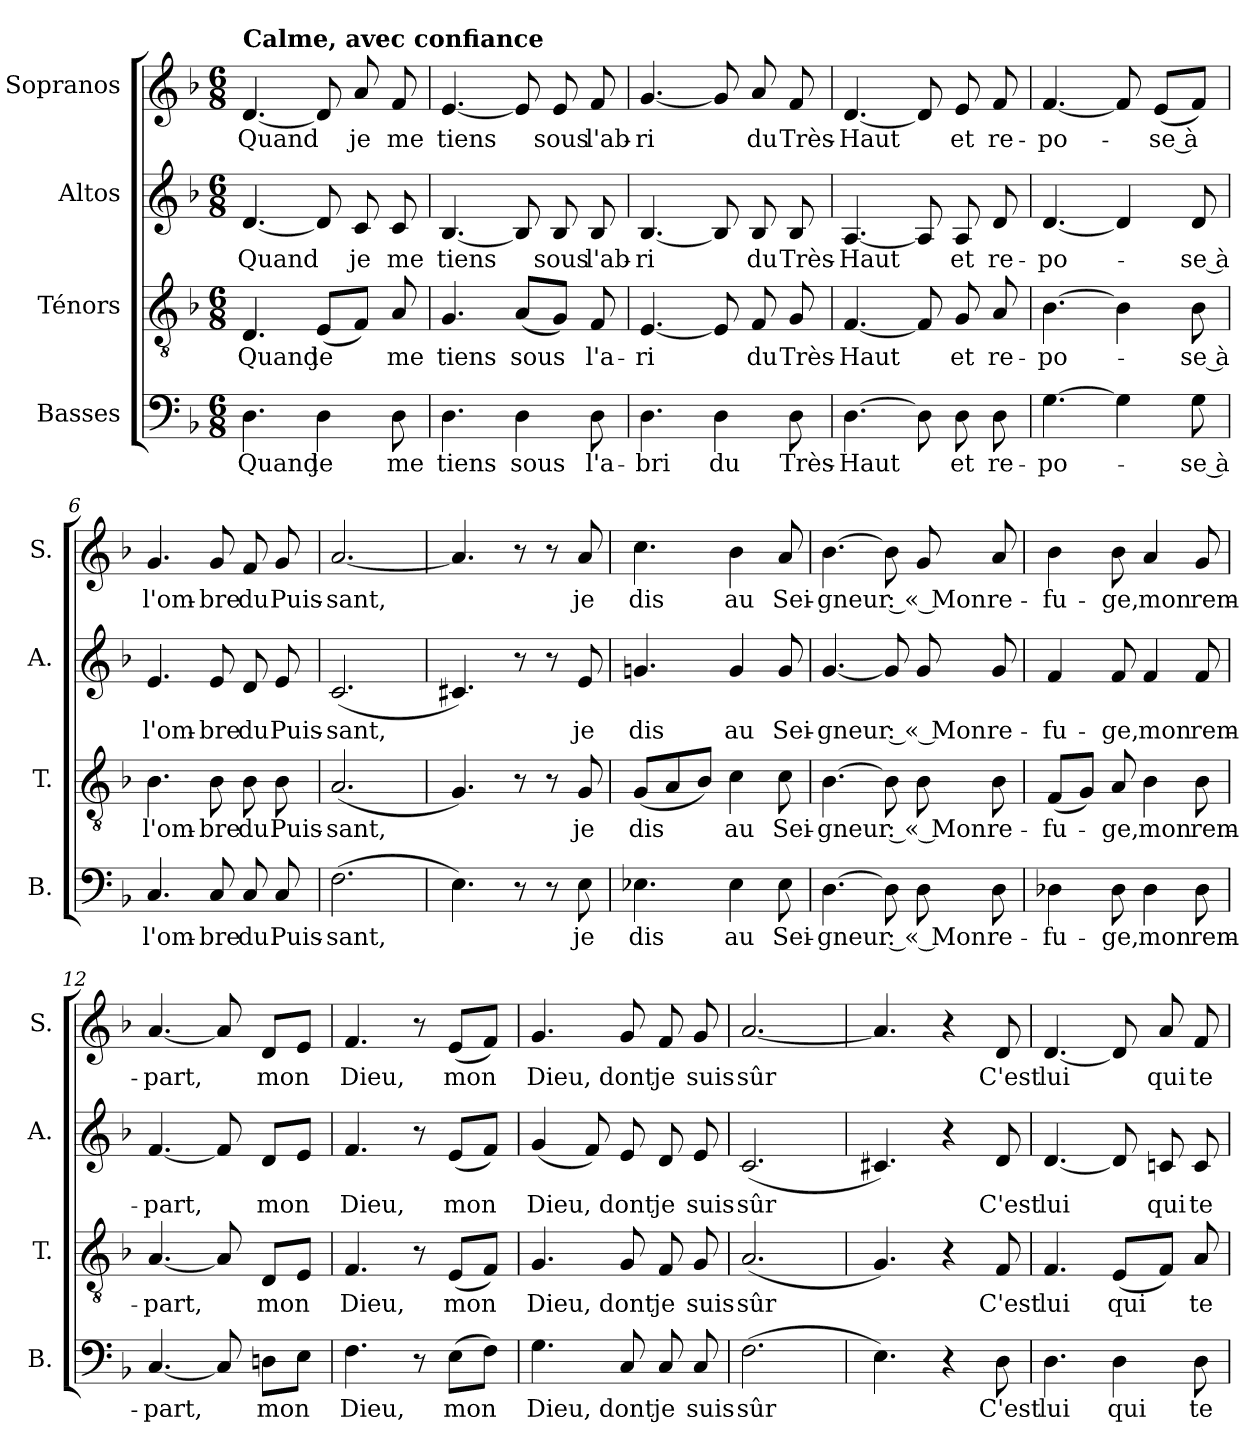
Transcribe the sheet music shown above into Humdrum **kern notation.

**kern	**text	**kern	**text	**kern	**text	**kern	**text
*part4	*part4	*part3	*part3	*part2	*part2	*part1	*part1
*staff4	*staff4	*staff3	*staff3	*staff2	*staff2	*staff1	*staff1
*I"Basses	*	*I"Ténors	*	*I"Altos	*	*I"Sopranos	*
*I'B.	*	*I'T.	*	*I'A.	*	*I'S.	*
*clefF4	*	*clefGv2	*	*clefG2	*	*clefG2	*
*	*	*ITrd7c12	*	*	*	*	*
*k[b-]	*	*k[b-]	*	*k[b-]	*	*k[b-]	*
*d:	*	*d:	*	*d:	*	*d:	*
*M6/8	*	*M6/8	*	*M6/8	*	*M6/8	*
=1	=1	=1	=1	=1	=1	=1	=1
!	!	!	!	!	!	!LO:TX:a:B:t=Calme, avec confiance	!
!	!LO:LY:b	!	!LO:LY:b	!	!LO:LY:b	!	!LO:LY:b
4.D\	Quand	4.DD/	Quand	[<4.d/	Quand	[<4.d/	Quand
!	!LO:LY:b	!	!LO:LY:b	!	!	!	!
4D\	je	(<8EE/L	je	8d/]	.	8d/]	.
!	!	!	!	!	!LO:LY:b	!	!LO:LY:b
.	.	8FF/J)	.	8c/	je	8a/	je
!	!LO:LY:b	!	!LO:LY:b	!	!LO:LY:b	!	!LO:LY:b
8D\	me	8AA/	me	8c/	me	8f/	me
=2	=2	=2	=2	=2	=2	=2	=2
!	!LO:LY:b	!	!LO:LY:b	!	!LO:LY:b	!	!LO:LY:b
4.D\	tiens	4.GG/	tiens	[<4.B-/	tiens	[<4.e/	tiens
!	!LO:LY:b	!	!LO:LY:b	!	!	!	!
4D\	sous	(<8AA/L	sous	8B-/]	.	8e/]	.
!	!	!	!	!	!LO:LY:b	!	!LO:LY:b
.	.	8GG/J)	.	8B-/	sous	8e/	sous
!	!LO:LY:b	!	!LO:LY:b	!	!LO:LY:b	!	!LO:LY:b
8D\	l'a-	8FF/	l'a-	8B-/	l'ab-	8f/	l'ab-
=3	=3	=3	=3	=3	=3	=3	=3
!	!LO:LY:b	!	!LO:LY:b	!	!LO:LY:b	!	!LO:LY:b
4.D\	-bri	[<4.EE/	-ri	[<4.B-/	-ri	[<4.g/	-ri
!	!LO:LY:b	!	!	!	!	!	!
4D\	du	8EE/]	.	8B-/]	.	8g/]	.
!	!	!	!LO:LY:b	!	!LO:LY:b	!	!LO:LY:b
.	.	8FF/	du	8B-/	du	8a/	du
!	!LO:LY:b	!	!LO:LY:b	!	!LO:LY:b	!	!LO:LY:b
8D\	Très-	8GG/	Très-	8B-/	Très-	8f/	Très-
=4	=4	=4	=4	=4	=4	=4	=4
!	!LO:LY:b	!	!LO:LY:b	!	!LO:LY:b	!	!LO:LY:b
[>4.D\	-Haut	[<4.FF/	-Haut	[<4.A/	-Haut	[<4.d/	-Haut
8D\]	.	8FF/]	.	8A/]	.	8d/]	.
!	!LO:LY:b	!	!LO:LY:b	!	!LO:LY:b	!	!LO:LY:b
8D\	et	8GG/	et	8A/	et	8e/	et
!	!LO:LY:b	!	!LO:LY:b	!	!LO:LY:b	!	!LO:LY:b
8D\	re-	8AA/	re-	8d/	re-	8f/	re-
=5	=5	=5	=5	=5	=5	=5	=5
!	!LO:LY:b	!	!LO:LY:b	!	!LO:LY:b	!	!LO:LY:b
[>4.G\	-po-	[>4.BB-\	-po-	[<4.d/	-po-	[<4.f/	-po-
4G\]	.	4BB-\]	.	4d/]	.	8f/]	.
!	!	!	!	!	!	!	!LO:LY:b
.	.	.	.	.	.	(<8e/L	-se à
!	!LO:LY:b	!	!LO:LY:b	!	!LO:LY:b	!	!
8G\	-se à	8BB-\	-se à	8d/	-se à	8f/J)	.
=6	=6	=6	=6	=6	=6	=6	=6
!	!LO:LY:b	!	!LO:LY:b	!	!LO:LY:b	!	!LO:LY:b
4.C/	l'om-	4.BB-\	l'om-	4.e/	l'om-	4.g/	l'om-
!	!LO:LY:b	!	!LO:LY:b	!	!LO:LY:b	!	!LO:LY:b
8C/	-bre	8BB-\	-bre	8e/	-bre	8g/	-bre
!	!LO:LY:b	!	!LO:LY:b	!	!LO:LY:b	!	!LO:LY:b
8C/	du	8BB-\	du	8d/	du	8f/	du
!	!LO:LY:b	!	!LO:LY:b	!	!LO:LY:b	!	!LO:LY:b
8C/	Puis-	8BB-\	Puis-	8e/	Puis-	8g/	Puis-
=7	=7	=7	=7	=7	=7	=7	=7
!	!LO:LY:b	!	!LO:LY:b	!	!LO:LY:b	!	!LO:LY:b
(>2.F\	-sant,	(<2.AA/	-sant,	(<2.c/	-sant,	[<2.a/	-sant,
!!LO:LB:g=z
=8	=8	=8	=8	=8	=8	=8	=8
4.E\)	.	4.GG/)	.	4.c#X/)	.	4.a/]	.
8r	.	8r	.	8r	.	8r	.
8r	.	8r	.	8r	.	8r	.
!	!LO:LY:b	!	!LO:LY:b	!	!LO:LY:b	!	!LO:LY:b
8E\	je	8GG/	je	8e/	je	8a/	je
=9	=9	=9	=9	=9	=9	=9	=9
!	!LO:LY:b	!	!LO:LY:b	!	!LO:LY:b	!	!LO:LY:b
4.E-X\	dis	(<8GG/L	dis	4.gn/	dis	4.cc\	dis
.	.	8AA/	.	.	.	.	.
.	.	8BB-/J)	.	.	.	.	.
!	!LO:LY:b	!	!LO:LY:b	!	!LO:LY:b	!	!LO:LY:b
4E-\	au	4C\	au	4g/	au	4b-\	au
!	!LO:LY:b	!	!LO:LY:b	!	!LO:LY:b	!	!LO:LY:b
8E-\	Sei-	8C\	Sei-	8g/	Sei-	8a/	Sei-
=10	=10	=10	=10	=10	=10	=10	=10
!	!LO:LY:b	!	!LO:LY:b	!	!LO:LY:b	!	!LO:LY:b
[>4.D\	-gneur :	[>4.BB-\	-gneur :	[<4.g/	-gneur :	[>4.b-\	-gneur :
8D\]	.	8BB-\]	.	8g/]	.	8b-\]	.
!	!LO:LY:b	!	!LO:LY:b	!	!LO:LY:b	!	!LO:LY:b
8D\	« Mon	8BB-\	« Mon	8g/	« Mon	8g/	« Mon
!	!LO:LY:b	!	!LO:LY:b	!	!LO:LY:b	!	!LO:LY:b
8D\	re-	8BB-\	re-	8g/	re-	8a/	re-
=11	=11	=11	=11	=11	=11	=11	=11
!	!LO:LY:b	!	!LO:LY:b	!	!LO:LY:b	!	!LO:LY:b
4D-X\	-fu-	(<8FF/L	-fu-	4f/	-fu-	4b-\	-fu-
.	.	8GG/J)	.	.	.	.	.
!	!LO:LY:b	!	!LO:LY:b	!	!LO:LY:b	!	!LO:LY:b
8D-\	-ge,	8AA/	-ge,	8f/	-ge,	8b-\	-ge,
!	!LO:LY:b	!	!LO:LY:b	!	!LO:LY:b	!	!LO:LY:b
4D-\	mon	4BB-\	mon	4f/	mon	4a/	mon
!	!LO:LY:b	!	!LO:LY:b	!	!LO:LY:b	!	!LO:LY:b
8D-\	rem-	8BB-\	rem-	8f/	rem-	8g/	rem-
=12	=12	=12	=12	=12	=12	=12	=12
!	!LO:LY:b	!	!LO:LY:b	!	!LO:LY:b	!	!LO:LY:b
[<4.C/	-part,	[<4.AA/	-part,	[<4.f/	-part,	[<4.a/	-part,
8C/]	.	8AA/]	.	8f/]	.	8a/]	.
!	!LO:LY:b	!	!LO:LY:b	!	!LO:LY:b	!	!LO:LY:b
8Dn\L	mon	8DD/L	mon	8d/L	mon	8d/L	mon
8E\J	.	8EE/J	.	8e/J	.	8e/J	.
=13	=13	=13	=13	=13	=13	=13	=13
!	!LO:LY:b	!	!LO:LY:b	!	!LO:LY:b	!	!LO:LY:b
4.F\	Dieu,	4.FF/	Dieu,	4.f/	Dieu,	4.f/	Dieu,
8r	.	8r	.	8r	.	8r	.
!	!LO:LY:b	!	!LO:LY:b	!	!LO:LY:b	!	!LO:LY:b
(>8E\L	mon	(<8EE/L	mon	(<8e/L	mon	(<8e/L	mon
8F\J)	.	8FF/J)	.	8f/J)	.	8f/J)	.
!!LO:LB:g=z
=14	=14	=14	=14	=14	=14	=14	=14
!	!LO:LY:b	!	!LO:LY:b	!	!LO:LY:b	!	!LO:LY:b
4.G\	Dieu,	4.GG/	Dieu,	(<4g/	Dieu,	4.g/	Dieu,
.	.	.	.	8f/)	.	.	.
!	!LO:LY:b	!	!LO:LY:b	!	!LO:LY:b	!	!LO:LY:b
8C/	dont	8GG/	dont	8e/	dont	8g/	dont
!	!LO:LY:b	!	!LO:LY:b	!	!LO:LY:b	!	!LO:LY:b
8C/	je	8FF/	je	8d/	je	8f/	je
!	!LO:LY:b	!	!LO:LY:b	!	!LO:LY:b	!	!LO:LY:b
8C/	suis	8GG/	suis	8e/	suis	8g/	suis
=15	=15	=15	=15	=15	=15	=15	=15
!	!LO:LY:b	!	!LO:LY:b	!	!LO:LY:b	!	!LO:LY:b
(>2.F\	sûr	(<2.AA/	sûr	(<2.c/	sûr	[<2.a/	sûr
=16	=16	=16	=16	=16	=16	=16	=16
4.E\)	.	4.GG/)	.	4.c#X/)	.	4.a/]	.
4r	.	4r	.	4r	.	4r	.
!	!LO:LY:b	!	!LO:LY:b	!	!LO:LY:b	!	!LO:LY:b
8D\	C'est	8FF/	C'est	8d/	C'est	8d/	C'est
=17	=17	=17	=17	=17	=17	=17	=17
!	!LO:LY:b	!	!LO:LY:b	!	!LO:LY:b	!	!LO:LY:b
4.D\	lui	4.FF/	lui	[<4.d/	lui	[<4.d/	lui
!	!LO:LY:b	!	!LO:LY:b	!	!	!	!
4D\	qui	(<8EE/L	qui	8d/]	.	8d/]	.
!	!	!	!	!	!LO:LY:b	!	!LO:LY:b
.	.	8FF/J)	.	8cn/	qui	8a/	qui
!	!LO:LY:b	!	!LO:LY:b	!	!LO:LY:b	!	!LO:LY:b
8D\	te	8AA/	te	8c/	te	8f/	te
=	=	=	=	=	=	=	=
*-	*-	*-	*-	*-	*-	*-	*-
